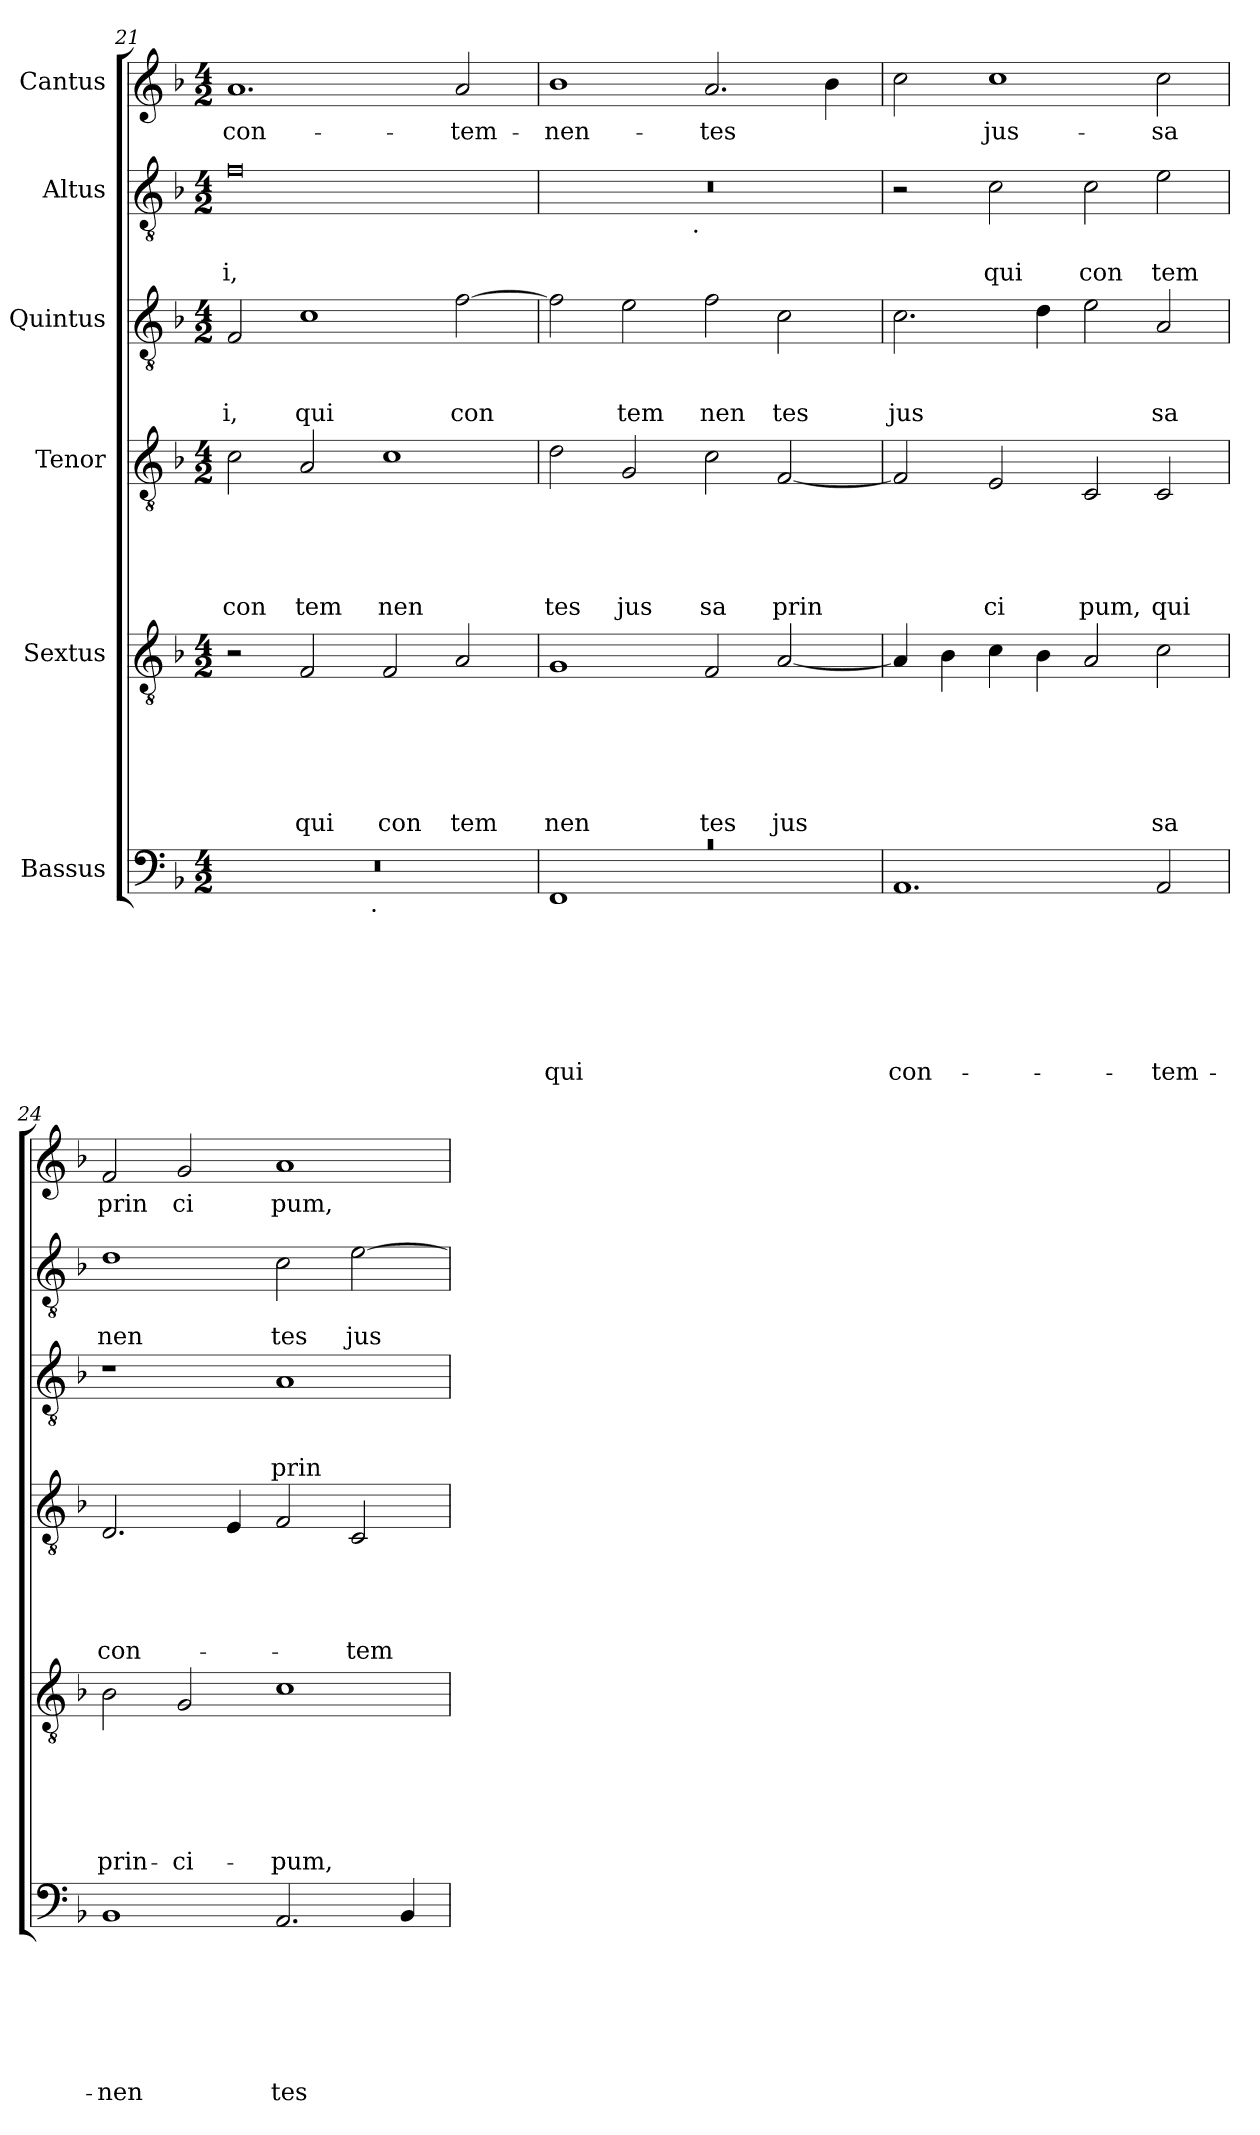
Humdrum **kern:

**kern	**text	**text	**text	**text	**text	**text	**text	**kern	**text	**text	**text	**text	**text	**text	**kern	**text	**text	**text	**text	**text	**kern	**text	**text	**text	**kern	**text	**text	**kern	**text
*part6	*part6	*part6	*part6	*part6	*part6	*part6	*part6	*part5	*part5	*part5	*part5	*part5	*part5	*part5	*part4	*part4	*part4	*part4	*part4	*part4	*part3	*part3	*part3	*part3	*part2	*part2	*part2	*part1	*part1
*staff6	*staff6	*staff6	*staff6	*staff6	*staff6	*staff6	*staff6	*staff5	*staff5	*staff5	*staff5	*staff5	*staff5	*staff5	*staff4	*staff4	*staff4	*staff4	*staff4	*staff4	*staff3	*staff3	*staff3	*staff3	*staff2	*staff2	*staff2	*staff1	*staff1
*I"Bassus	*	*	*	*	*	*	*	*I"Sextus	*	*	*	*	*	*	*I"Tenor	*	*	*	*	*	*I"Quintus	*	*	*	*I"Altus	*	*	*I"Cantus	*
*clefF4	*	*	*	*	*	*	*	*clefGv2	*	*	*	*	*	*	*clefGv2	*	*	*	*	*	*clefGv2	*	*	*	*clefGv2	*	*	*clefG2	*
*k[b-]	*	*	*	*	*	*	*	*k[b-]	*	*	*	*	*	*	*k[b-]	*	*	*	*	*	*k[b-]	*	*	*	*k[b-]	*	*	*k[b-]	*
*F:	*	*	*	*	*	*	*	*F:	*	*	*	*	*	*	*F:	*	*	*	*	*	*F:	*	*	*	*F:	*	*	*F:	*
*M4/2	*	*	*	*	*	*	*	*M4/2	*	*	*	*	*	*	*M4/2	*	*	*	*	*	*M4/2	*	*	*	*M4/2	*	*	*M4/2	*
=21	=21	=21	=21	=21	=21	=21	=21	=21	=21	=21	=21	=21	=21	=21	=21	=21	=21	=21	=21	=21	=21	=21	=21	=21	=21	=21	=21	=21	=21
!	!	!	!	!	!	!	!	!	!	!	!	!	!	!	!	!	!	!	!	!LO:LY:b	!	!	!	!LO:LY:b	!	!	!LO:LY:b	!	!LO:LY:b
*^	*	*	*	*	*	*	*	*	*	*	*	*	*	*	*	*	*	*	*	*	*	*	*	*	*	*	*	*	*
0r	2ryy	.	.	.	.	.	.	.	2r	.	.	.	.	.	.	2c\	.	.	.	.	con	2F/	.	.	i,	0f	.	i,	1.a	con-
!	!	!	!	!	!	!	!	!	!	!	!	!	!	!	!LO:LY:b	!	!	!	!	!	!LO:LY:b	!	!	!	!LO:LY:b	!	!	!	!	!
.	4...ryy	.	.	.	.	.	.	.	2F/	.	.	.	.	.	qui	2A/	.	.	.	.	tem	1c	.	.	qui	.	.	.	.	.
!	!LO:TX:b:t=.	!	!	!	!	!	!	!	!	!	!	!	!	!	!	!	!	!	!	!	!	!	!	!	!	!	!	!	!	!
.	1ryy	.	.	.	.	.	.	.	.	.	.	.	.	.	.	.	.	.	.	.	.	.	.	.	.	.	.	.	.	.
!	!	!	!	!	!	!	!	!	!	!	!	!	!	!	!LO:LY:b	!	!	!	!	!	!LO:LY:b	!	!	!	!	!	!	!	!	!
.	.	.	.	.	.	.	.	.	2F/	.	.	.	.	.	con	1c	.	.	.	.	nen	.	.	.	.	.	.	.	.	.
!	!	!	!	!	!	!	!	!	!	!	!	!	!	!	!LO:LY:b	!	!	!	!	!	!	!	!	!	!LO:LY:b	!	!	!	!	!LO:LY:b
.	.	.	.	.	.	.	.	.	2A/	.	.	.	.	.	tem	.	.	.	.	.	.	[>2f\	.	.	con	.	.	.	2a/	-tem-
.	32ryy	.	.	.	.	.	.	.	.	.	.	.	.	.	.	.	.	.	.	.	.	.	.	.	.	.	.	.	.	.
=22	=22	=22	=22	=22	=22	=22	=22	=22	=22	=22	=22	=22	=22	=22	=22	=22	=22	=22	=22	=22	=22	=22	=22	=22	=22	=22	=22	=22	=22	=22
!LO:N:vis=1	!	!	!	!	!	!	!	!LO:LY:b	!	!	!	!	!	!	!LO:LY:b	!	!	!	!	!	!LO:LY:b	!	!	!	!	!	!	!	!	!LO:LY:b
*	*	*	*	*	*	*	*	*	*	*	*	*	*	*	*	*	*	*	*	*	*	*	*	*	*	*^	*	*	*	*
0rc	1FF	.	.	.	.	.	.	qui	1G	.	.	.	.	.	nen	2d\	.	.	.	.	tes	2f\]	.	.	.	0r	2ryy	.	.	1b-	-nen-
!	!	!	!	!	!	!	!	!	!	!	!	!	!	!	!	!	!	!	!	!	!LO:LY:b	!	!	!	!LO:LY:b	!	!	!	!	!	!
.	.	.	.	.	.	.	.	.	.	.	.	.	.	.	.	2G/	.	.	.	.	jus	2e\	.	.	tem	.	4...ryy	.	.	.	.
!	!	!	!	!	!	!	!	!	!	!	!	!	!	!	!	!	!	!	!	!	!	!	!	!	!	!	!LO:TX:b:t=.	!	!	!	!
.	.	.	.	.	.	.	.	.	.	.	.	.	.	.	.	.	.	.	.	.	.	.	.	.	.	.	1ryy	.	.	.	.
!	!	!	!	!	!	!	!	!	!	!	!	!	!	!	!LO:LY:b	!	!	!	!	!	!LO:LY:b	!	!	!	!LO:LY:b	!	!	!	!	!	!LO:LY:b
.	1ryy	.	.	.	.	.	.	.	2F/	.	.	.	.	.	tes	2c\	.	.	.	.	sa	2f\	.	.	nen	.	.	.	.	2.a/	-tes
!	!	!	!	!	!	!	!	!	!	!	!	!	!	!	!LO:LY:b	!	!	!	!	!	!LO:LY:b	!	!	!	!LO:LY:b	!	!	!	!	!	!
.	.	.	.	.	.	.	.	.	[<2A/	.	.	.	.	.	jus	[<2F/	.	.	.	.	prin	2c\	.	.	tes	.	.	.	.	.	.
.	.	.	.	.	.	.	.	.	.	.	.	.	.	.	.	.	.	.	.	.	.	.	.	.	.	.	.	.	.	4b-\	.
.	.	.	.	.	.	.	.	.	.	.	.	.	.	.	.	.	.	.	.	.	.	.	.	.	.	.	32ryy	.	.	.	.
=23	=23	=23	=23	=23	=23	=23	=23	=23	=23	=23	=23	=23	=23	=23	=23	=23	=23	=23	=23	=23	=23	=23	=23	=23	=23	=23	=23	=23	=23	=23	=23
!	!	!	!	!	!	!	!	!LO:LY:b	!	!	!	!	!	!	!	!	!	!	!	!	!	!	!	!	!LO:LY:b	!	!	!	!	!	!
*v	*v	*	*	*	*	*	*	*	*	*	*	*	*	*	*	*	*	*	*	*	*	*	*	*	*	*v	*v	*	*	*	*
1.AA	.	.	.	.	.	.	con-	4A/]	.	.	.	.	.	.	2F/]	.	.	.	.	.	2.c\	.	.	jus	2r	.	.	2cc\	.
.	.	.	.	.	.	.	.	4B-\	.	.	.	.	.	.	.	.	.	.	.	.	.	.	.	.	.	.	.	.	.
!	!	!	!	!	!	!	!	!	!	!	!	!	!	!	!	!	!	!	!	!LO:LY:b	!	!	!	!	!	!	!LO:LY:b	!	!LO:LY:b
.	.	.	.	.	.	.	.	4c\	.	.	.	.	.	.	2E/	.	.	.	.	ci	.	.	.	.	2c\	.	qui	1cc	jus-
.	.	.	.	.	.	.	.	4B-\	.	.	.	.	.	.	.	.	.	.	.	.	4d\	.	.	.	.	.	.	.	.
!	!	!	!	!	!	!	!	!	!	!	!	!	!	!	!	!	!	!	!	!LO:LY:b	!	!	!	!	!	!	!LO:LY:b	!	!
.	.	.	.	.	.	.	.	2A/	.	.	.	.	.	.	2C/	.	.	.	.	pum,	2e\	.	.	.	2c\	.	con	.	.
!	!	!	!	!	!	!	!LO:LY:b	!	!	!	!	!	!	!LO:LY:b	!	!	!	!	!	!LO:LY:b	!	!	!	!LO:LY:b	!	!	!LO:LY:b	!	!LO:LY:b
2AA/	.	.	.	.	.	.	-tem-	2c\	.	.	.	.	.	sa	2C/	.	.	.	.	qui	2A/	.	.	sa	2e\	.	tem	2cc\	-sa
!!LO:PB:g=z
=24	=24	=24	=24	=24	=24	=24	=24	=24	=24	=24	=24	=24	=24	=24	=24	=24	=24	=24	=24	=24	=24	=24	=24	=24	=24	=24	=24	=24	=24
!	!	!	!	!	!	!	!LO:LY:b	!	!	!	!	!	!	!LO:LY:b	!	!	!	!	!	!LO:LY:b	!	!	!	!	!	!	!LO:LY:b	!	!LO:LY:b
1BB-	.	.	.	.	.	.	-nen	2B-\	.	.	.	.	.	prin-	2.D/	.	.	.	.	con-	1r	.	.	.	1d	.	nen	2f/	prin
!	!	!	!	!	!	!	!	!	!	!	!	!	!	!LO:LY:b	!	!	!	!	!	!	!	!	!	!	!	!	!	!	!LO:LY:b
.	.	.	.	.	.	.	.	2G/	.	.	.	.	.	-ci-	.	.	.	.	.	.	.	.	.	.	.	.	.	2g/	ci
.	.	.	.	.	.	.	.	.	.	.	.	.	.	.	4E/	.	.	.	.	.	.	.	.	.	.	.	.	.	.
!	!	!	!	!	!	!	!LO:LY:b	!	!	!	!	!	!	!LO:LY:b	!	!	!	!	!	!	!	!	!	!LO:LY:b	!	!	!LO:LY:b	!	!LO:LY:b
2.AA/	.	.	.	.	.	.	tes	1c	.	.	.	.	.	-pum,	2F/	.	.	.	.	.	1A	.	.	prin	2c\	.	tes	1a	pum,
!	!	!	!	!	!	!	!	!	!	!	!	!	!	!	!	!	!	!	!	!LO:LY:b	!	!	!	!	!	!	!LO:LY:b	!	!
.	.	.	.	.	.	.	.	.	.	.	.	.	.	.	2C/	.	.	.	.	-tem-	.	.	.	.	[>2e\	.	jus	.	.
4BB-/	.	.	.	.	.	.	.	.	.	.	.	.	.	.	.	.	.	.	.	.	.	.	.	.	.	.	.	.	.
=	=	=	=	=	=	=	=	=	=	=	=	=	=	=	=	=	=	=	=	=	=	=	=	=	=	=	=	=	=
*-	*-	*-	*-	*-	*-	*-	*-	*-	*-	*-	*-	*-	*-	*-	*-	*-	*-	*-	*-	*-	*-	*-	*-	*-	*-	*-	*-	*-	*-
